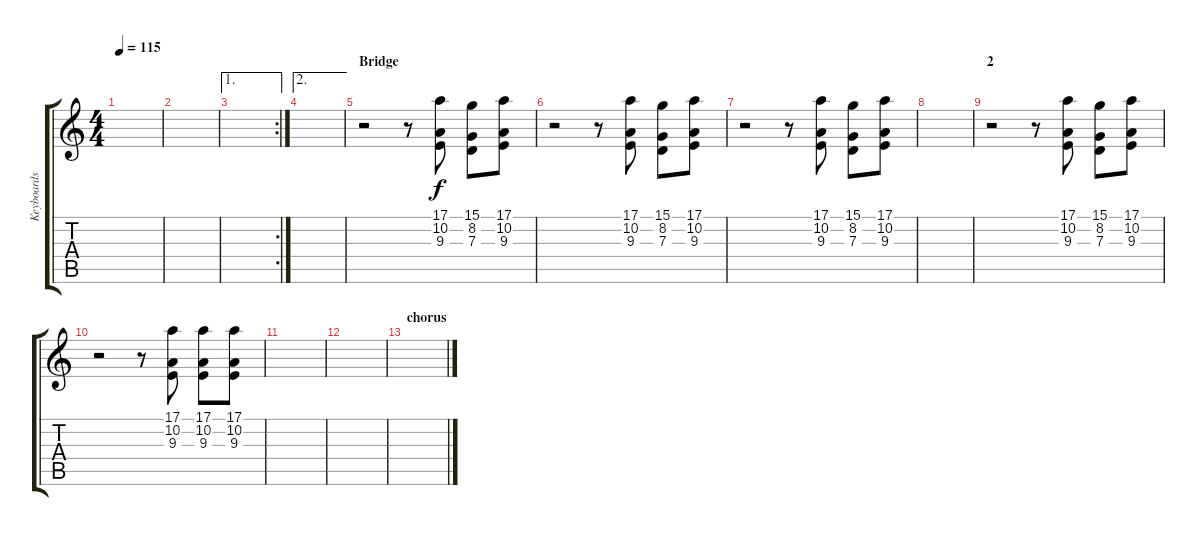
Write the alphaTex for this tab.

\track ("Keyboards" "Keyboards") {instrument stringensemble1}
\staff {score tabs}
\tuning (E4 B3 G3 D3 A2 E2) {hide}
\ts (4 4)
\tempo 115
\clef g2
\ks c
|
|
\ae 1
\rc 2
|
\ae 2
|
\section ("" "Bridge")
r.2{volume 11} r.8 (17.1 10.2 9.3).8 (15.1 8.2 7.3).8 (17.1 10.2 9.3).8 |
r.2 r.8 (17.1 10.2 9.3).8 (15.1 8.2 7.3).8 (17.1 10.2 9.3).8 |
r.2 r.8 (17.1 10.2 9.3).8 (15.1 8.2 7.3).8 (17.1 10.2 9.3).8 |
|
\section ("" "2")
r.2 r.8 (17.1 10.2 9.3).8 (15.1 8.2 7.3).8 (17.1 10.2 9.3).8 |
r.2 r.8 (17.1 10.2 9.3).8 (17.1 10.2 9.3).8 (17.1 10.2 9.3).8 |
|
|
\section ("" "chorus")
